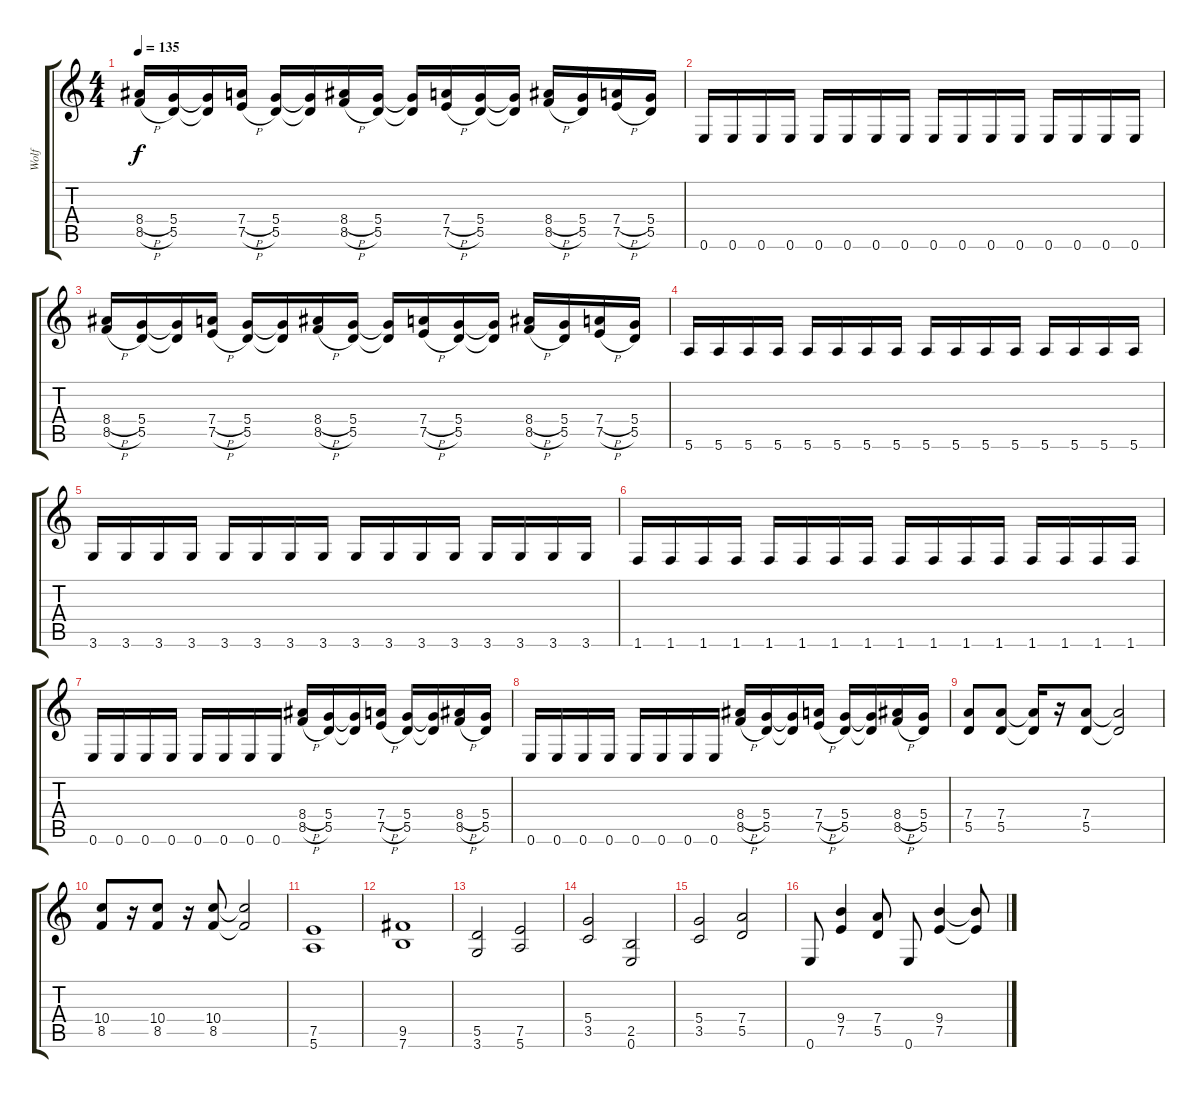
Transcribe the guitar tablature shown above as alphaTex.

\track ("Wolf" "Wolf") {instrument overdrivenguitar}
\staff {score tabs}
\tuning (E4 B3 G3 D3 A2 E2) {hide}
\ts (4 4)
\tempo 135
\clef g2
\ks c
(8.4{h} 8.5{h}).16{dy f} (5.4 5.5).16 (5.4{t} 5.5{t}).16 (7.4{h} 7.5{h}).16 (5.4 5.5).16 (5.4{t} 5.5{t}).16 (8.4{h} 8.5{h}).16 (5.4 5.5).16 (5.4{t} 5.5{t}).16 (7.4{h} 7.5{h}).16 (5.4 5.5).16 (5.4{t} 5.5{t}).16 (8.4{h} 8.5{h}).16 (5.4 5.5).16 (7.4{h} 7.5{h}).16 (5.4 5.5).16 |
0.6.16 0.6.16 0.6.16 0.6.16 0.6.16 0.6.16 0.6.16 0.6.16 0.6.16 0.6.16 0.6.16 0.6.16 0.6.16 0.6.16 0.6.16 0.6.16 |
(8.4{h} 8.5{h}).16 (5.4 5.5).16 (5.4{t} 5.5{t}).16 (7.4{h} 7.5{h}).16 (5.4 5.5).16 (5.4{t} 5.5{t}).16 (8.4{h} 8.5{h}).16 (5.4 5.5).16 (5.4{t} 5.5{t}).16 (7.4{h} 7.5{h}).16 (5.4 5.5).16 (5.4{t} 5.5{t}).16 (8.4{h} 8.5{h}).16 (5.4 5.5).16 (7.4{h} 7.5{h}).16 (5.4 5.5).16 |
5.6.16 5.6.16 5.6.16 5.6.16 5.6.16 5.6.16 5.6.16 5.6.16 5.6.16 5.6.16 5.6.16 5.6.16 5.6.16 5.6.16 5.6.16 5.6.16 |
3.6.16 3.6.16 3.6.16 3.6.16 3.6.16 3.6.16 3.6.16 3.6.16 3.6.16 3.6.16 3.6.16 3.6.16 3.6.16 3.6.16 3.6.16 3.6.16 |
1.6.16 1.6.16 1.6.16 1.6.16 1.6.16 1.6.16 1.6.16 1.6.16 1.6.16 1.6.16 1.6.16 1.6.16 1.6.16 1.6.16 1.6.16 1.6.16 |
0.6.16 0.6.16 0.6.16 0.6.16 0.6.16 0.6.16 0.6.16 0.6.16 (8.4{h} 8.5{h}).16 (5.4 5.5).16 (5.4{t} 5.5{t}).16 (7.4{h} 7.5{h}).16 (5.4 5.5).16 (5.4{t} 5.5{t}).16 (8.4{h} 8.5{h}).16 (5.4 5.5).16 |
0.6.16 0.6.16 0.6.16 0.6.16 0.6.16 0.6.16 0.6.16 0.6.16 (8.4{h} 8.5{h}).16 (5.4 5.5).16 (5.4{t} 5.5{t}).16 (7.4{h} 7.5{h}).16 (5.4 5.5).16 (5.4{t} 5.5{t}).16 (8.4{h} 8.5{h}).16 (5.4 5.5).16 |
(7.4 5.5).8 (7.4 5.5).8 (7.4{t} 5.5{t}).16 r.16 (7.4 5.5).8 (7.4{t} 5.5{t}).2 |
(10.4 8.5).8 r.16 (10.4 8.5).8 r.16 (10.4 8.5).8 (10.4{t} 8.5{t}).2 |
(7.5 5.6).1 |
(9.5 7.6).1 |
(5.5 3.6).2 (7.5 5.6).2 |
(5.4 3.5).2 (2.5 0.6).2 |
(5.4 3.5).2 (7.4 5.5).2 |
0.6.8 (9.4 7.5).4 (7.4 5.5).8 0.6.8 (9.4 7.5).4 (9.4{t} 7.5{t}).8
